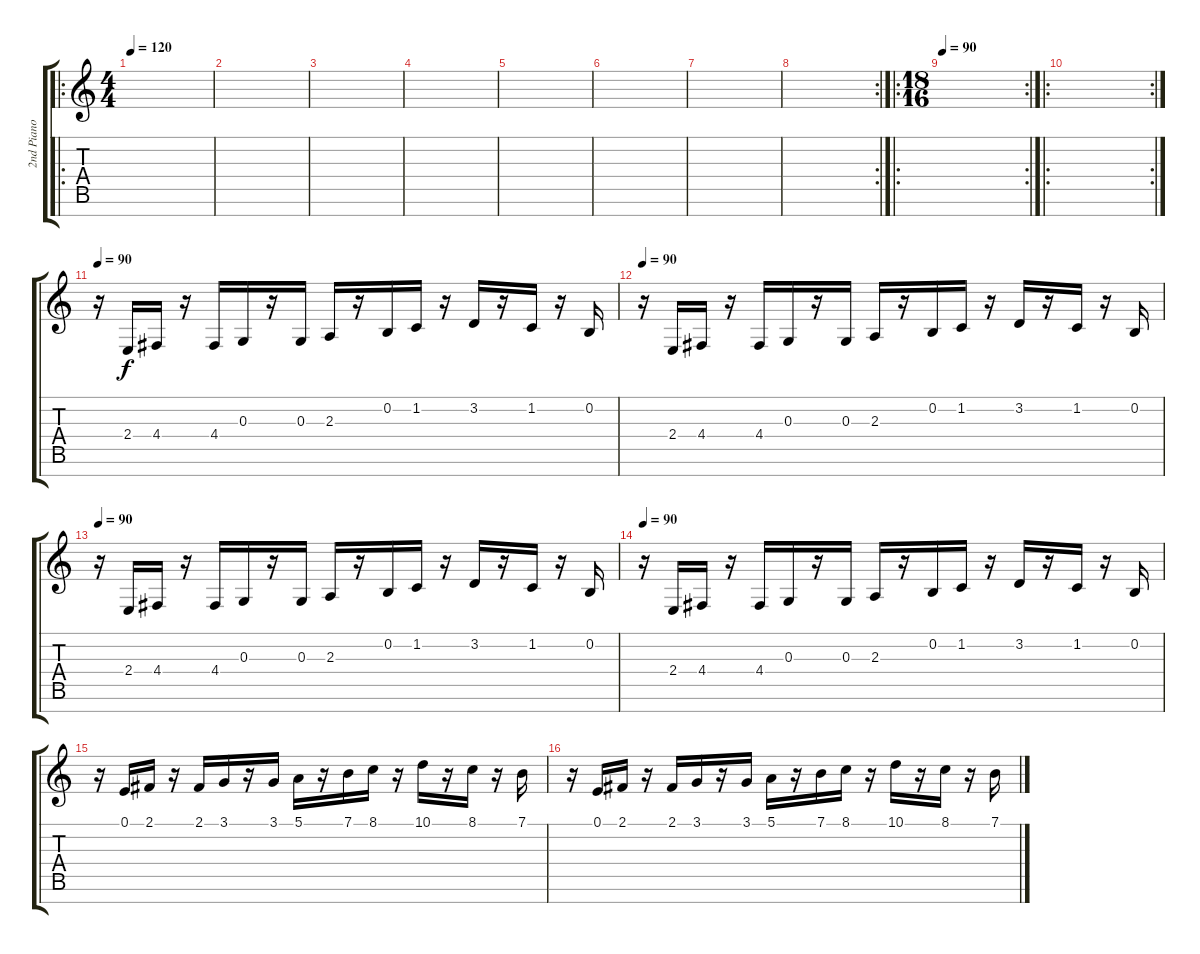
\track ("2nd Piano (Two Hands)" "2nd Piano ") {instrument acousticgrandpiano}
\staff {score tabs}
\tuning (E4 B3 G3 D3 A2 E2 B1) {hide}
\ro
\ts (4 4)
\tempo 120
\clef g2
\ks c
|
|
|
|
|
|
|
\rc 2
|
\ro
\rc 2
\ts (18 16)
\tempo 90
|
\ro
\rc 2
|
\tempo 90
r.16 2.4.16 4.4.16 r.16 4.4.16 0.3.16 r.16 0.3.16 2.3.16 r.16 0.2.16 1.2.16 r.16 3.2.16 r.16 1.2.16 r.16 0.2.16 |
\tempo 90
r.16 2.4.16 4.4.16 r.16 4.4.16 0.3.16 r.16 0.3.16 2.3.16 r.16 0.2.16 1.2.16 r.16 3.2.16 r.16 1.2.16 r.16 0.2.16 |
\tempo 90
r.16 2.4.16 4.4.16 r.16 4.4.16 0.3.16 r.16 0.3.16 2.3.16 r.16 0.2.16 1.2.16 r.16 3.2.16 r.16 1.2.16 r.16 0.2.16 |
\tempo 90
r.16 2.4.16 4.4.16 r.16 4.4.16 0.3.16 r.16 0.3.16 2.3.16 r.16 0.2.16 1.2.16 r.16 3.2.16 r.16 1.2.16 r.16 0.2.16 |
r.16 0.1.16 2.1.16 r.16 2.1.16 3.1.16 r.16 3.1.16 5.1.16 r.16 7.1.16 8.1.16 r.16 10.1.16 r.16 8.1.16 r.16 7.1.16 |
r.16 0.1.16 2.1.16 r.16 2.1.16 3.1.16 r.16 3.1.16 5.1.16 r.16 7.1.16 8.1.16 r.16 10.1.16 r.16 8.1.16 r.16 7.1.16
